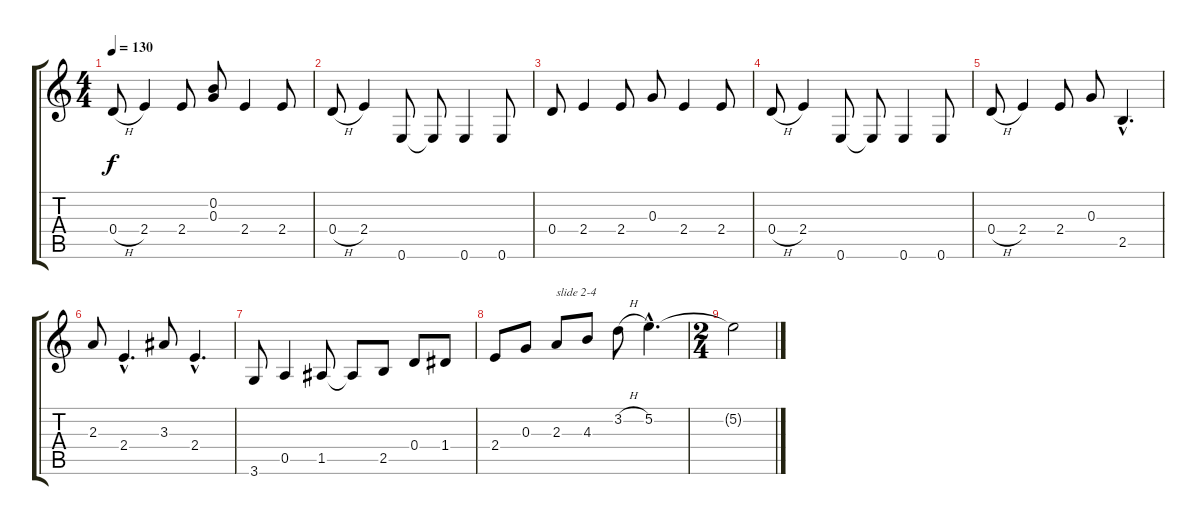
\track "" {instrument acousticguitarsteel}
\staff {score tabs}
\tuning (E4 B3 G3 D3 A2 E2) {hide}
\ts (4 4)
\tempo 130
\clef g2
\ks c
0.4{h}.8{dy f} 2.4.4 2.4.8 (0.2 0.3).8 2.4.4 2.4.8 |
0.4{h}.8 2.4.4 0.6.8 0.6{t}.8 0.6.4 0.6.8 |
0.4.8 2.4.4 2.4.8 0.3.8 2.4.4 2.4.8 |
0.4{h}.8 2.4.4 0.6.8 0.6{t}.8 0.6.4 0.6.8 |
0.4{h}.8 2.4.4 2.4.8 0.3.8 2.5{hac}.4{d} |
2.3.8 2.4{hac}.4{d} 3.3.8 2.4{hac}.4{d} |
3.6.8 0.5.4 1.5.8 1.5{t}.8 2.5.8 0.4.8 1.4.8 |
2.4.8 0.3.8 2.3.8{txt "slide 2-4"} 4.3.8 3.2{h}.8 5.2{hac}.4{d} |
\ts (2 4)
5.2{t}.2
